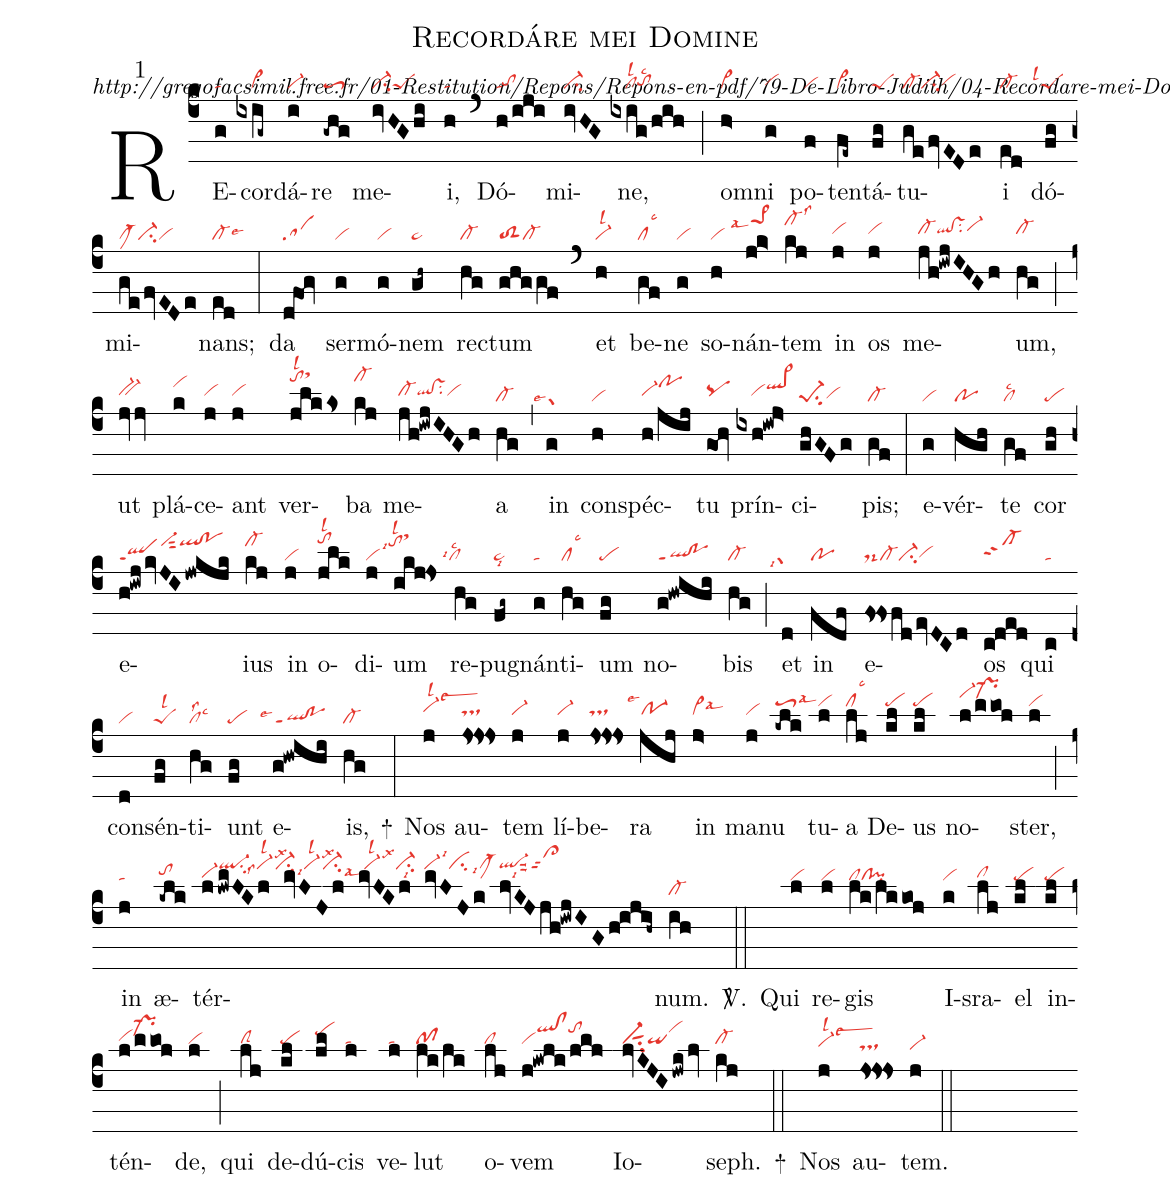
name: Recordáre mei Domine;
commentary: http://gregofacsimil.free.fr/01-Restitution/Repons/Repons-en-pdf/79-De-Libro-Judith/04-Recordare-mei-Domine.pdf;
mode: 1;
nabc-lines: 1;
%%
(c4)
RE(g|ta)cor(ixig~|////vi>)dá(i|vi-)re(-ghg|toS3) me(ivHGhi|ci-peS)i,(h|ta) (`)
Dó(h/iji|tatohg)mi(ivHG|ci-)ne,(ixig/hih|////cllsl2tohglsc2) (;)
om(h>|vi>)ni(g|vihg) po(f|vi)ten(fe~|vi>)tá(fg|peS)tu(ge/fvEDe|cl-ci-vihg)i(ed|cl-) dó(fg|```peSlsl1)mi(ge/fvEDe|clM-ci-vi)nans;(ed|cl-lse6) (:)
da(dfOg|sa) ser(g|vi)mó(g|vi)nem(gh~|ta>) rec(hg|cl-)tum(ghg/gf|toS2cl-) (`)
et(h|vi-lsl2) be(gf|cllsc3)ne(g|vi) so(h|vi)nán(jk>|````pe>1hllsal7)tem(kj|cl-hklss3) in(j|vihh) os(j|vihh) me(jh!iwjIHGh|cl-hhqlhh!vshhsu2vi-hi)um,(hg|cl-hh) (;)
ut(jvjv|bv-hh) plá(k|vihk)ce(j|vihh)ant(j|vihh) ver(jlkks|tohmlsl2sthp)ba(kj|cl-hm) me(jh!iwjIHGh|cl-hhqlhh!vshhsu2vihh)a(hg|cl-) (,)
in(g|```grlse1) con(h|vi)spéc(h/jij|vi-hhpohk)tu(gOh|pqhh) prín(ixh!iwj>|////vihhql>hj)ci(ghGFg|pe-1su2vihg)pis;(gf|cl-) (:)
e(g|vi)vér(hgh|po)te(gf|cllsc2) cor(gh|pe) e(h!iwj/kvJIjwkjk|qlppt1vi-hksut2qlhk!pohk)ius(kj|cl-hk) in(j|vi) o(jlk|tohllsl2)di(j|vi)um(ikj!js|```tohklsi7lsl2sthn) re(hg|```cllsc2lsi4)pu(fg~|ta>lsi8)gnán(g|ta)ti(hg|cllsc3)um(fg|pe) no(g!hwihi|ql!poppt1)bis(hg|cl-) (;)
et(d|```grlsi7) in(fdf|po) e(fs!fsfd/evDCd|ds-cl-ci-vihg)os(c!ded|cl-hhppt2) qui(c|ta) con(d|vi)sén(fg|peSlsl2)ti(hg|cllss2lsc3)unt(fg|pe) e(g!hwihi|```ql!poppt1lse4)is,(hg|cl-) +(:)
Nos(j|vi-hjlsl2lsew3) au(js!js!js|tshi)tem(j|vi-hi) lí(j|vi-hi)be(js!js!js|tshi)ra(jhj|```po-1hilse1) in(j>|vi>hilsal6) ma(j|vihi)nu(-klk|toS3hllsal3) tu(l|vihl)a(lj|clhllsc3) De(kl|pehl)us(kl|pehl) no(l/mmol|vi-hppr-hp)ster,(l|vihl) (;)
in(j|tahk) æ(-klk|tohm)tér(llwmLKl////mvLJl////mvLKl////mvLJ/k////lvKJjh!iwjIG/h!ijih~|vi-hlql-hpsu2````vi-hplsl2lsx3lss7```ci-hplsi9vi-hplsl2lsx3```ci-hplsal9vi-hplsl2lsx3ci-hplsi8//vi-hplsi3cihplsi9clM-hpql-hpsuu2lsi8cl>hpppt2)num.(ih|cl-) <sp>V/</sp>.(::)
Qui(l|vihk) re(l|vihk)gis(lk/lkkoj|clhkclhk!pihk) I(k|vihk)sra(lj|clhl)el(kl|pehk) in(kl|pehk)tén(l/mmol|vihlpr-hn)de,(l|vihk) (;)
qui(lj|clShk) de(kl|pehk)dú(lm|pehn)cis(l|tahk) ve(l|tahk)lut(lk/lk|pfhk) o(lj|clhk)vem(j!kwlk/lml|vihkqlhp!clhptohp) Io(lvKJIjwk/lv|vi-hksut1su2qihkvihp)seph.(kj|cl-hk) +(::)
Nos(j|vi-hjlsl2lsew3) au(js!js!js|tshi)tem.(j|vi-hi) (::)
